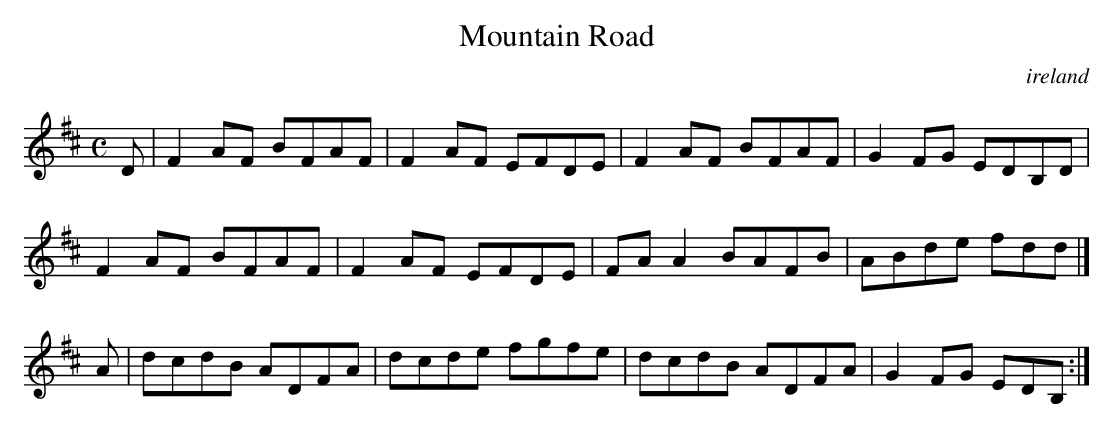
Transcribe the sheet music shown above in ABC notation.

X:1
T:Mountain Road
O:ireland
M:C
L:1/8
K:D Major
D|F2AF BFAF|F2AF EFDE|F2AF BFAF|G2FG EDB,D|!
F2AF BFAF|F2AF EFDE|FAA2 BAFB|ABde fdd|]!
A|dcdB ADFA|dcde fgfe|dcdB ADFA|G2FG EDB,:|!
